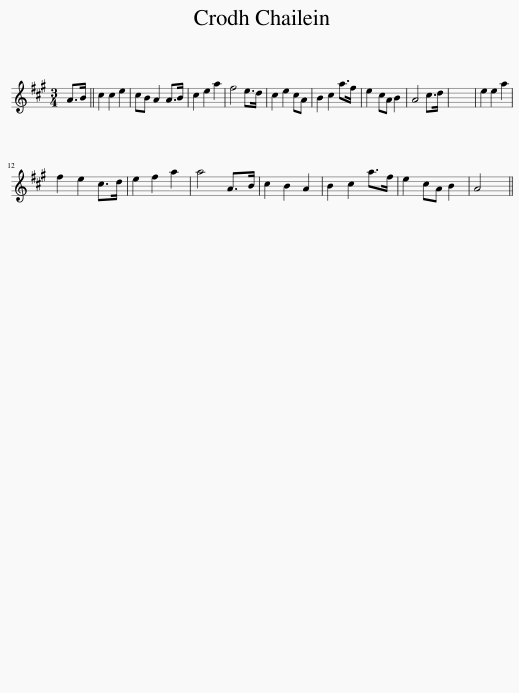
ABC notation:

X:1
L:1/8
M:3/4
I:linebreak $
K:A
V:1 treble
V:1
 A>B || c2 c2 e2 | cB A2 A>B | c2 e2 a2 | f4 e>d | %5
 c2 e2 cA | B2 c2 a>f | e2 cA B2 | A4 c>d | x6 | %10
 e2 e2 a2 |$ f2 e2 c>d | e2 f2 a2 | a4 A>B | c2 B2 A2 | %15
 B2 c2 a>f | e2 cA B2 | A4 || %18
